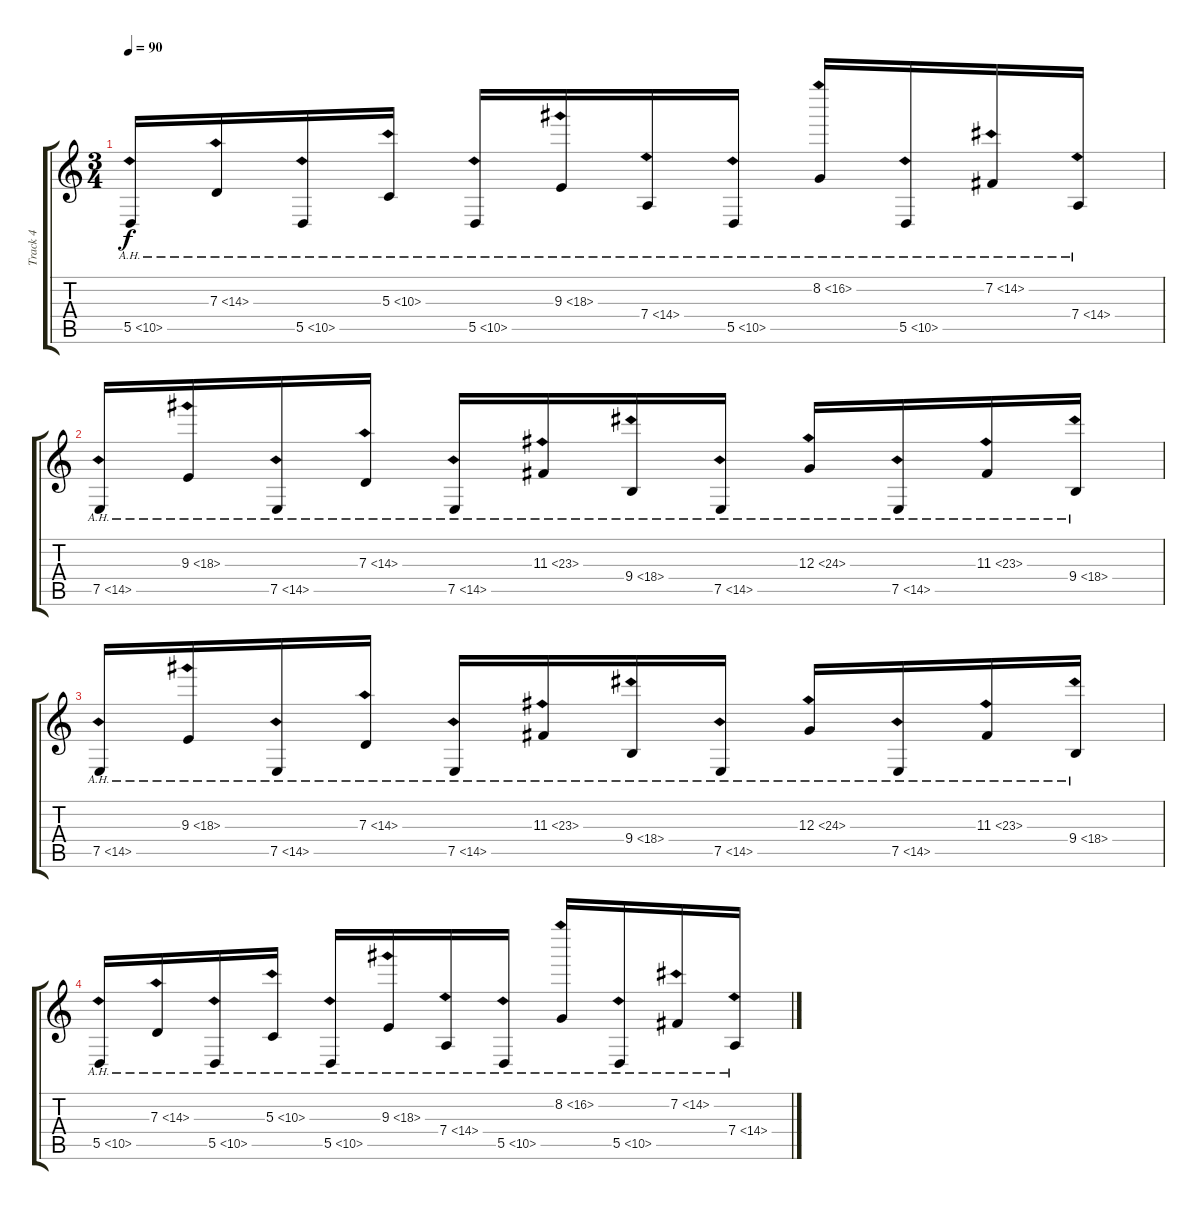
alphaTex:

\track ("Track 4" "Track 4") {instrument stringensemble1}
\staff {score tabs}
\tuning (E4 B3 G3 D3 A2 E2) {hide}
\ts (3 4)
\tempo 90
\clef g2
\ks c
5.5{ah 5}.16{dy f} 7.3{ah 7}.16 5.5{ah 5}.16 5.3{ah 5}.16 5.5{ah 5}.16 9.3{ah 9}.16 7.4{ah 7}.16 5.5{ah 5}.16 8.2{ah 8}.16 5.5{ah 5}.16 7.2{ah 7}.16 7.4{ah 7}.16 |
7.5{ah 7}.16 9.3{ah 9}.16 7.5{ah 7}.16 7.3{ah 7}.16 7.5{ah 7}.16 11.3{ah 12}.16 9.4{ah 9}.16 7.5{ah 7}.16 12.3{ah 12}.16 7.5{ah 7}.16 11.3{ah 12}.16 9.4{ah 9}.16 |
7.5{ah 7}.16 9.3{ah 9}.16 7.5{ah 7}.16 7.3{ah 7}.16 7.5{ah 7}.16 11.3{ah 12}.16 9.4{ah 9}.16 7.5{ah 7}.16 12.3{ah 12}.16 7.5{ah 7}.16 11.3{ah 12}.16 9.4{ah 9}.16 |
5.5{ah 5}.16 7.3{ah 7}.16 5.5{ah 5}.16 5.3{ah 5}.16 5.5{ah 5}.16 9.3{ah 9}.16 7.4{ah 7}.16 5.5{ah 5}.16 8.2{ah 8}.16 5.5{ah 5}.16 7.2{ah 7}.16 7.4{ah 7}.16
